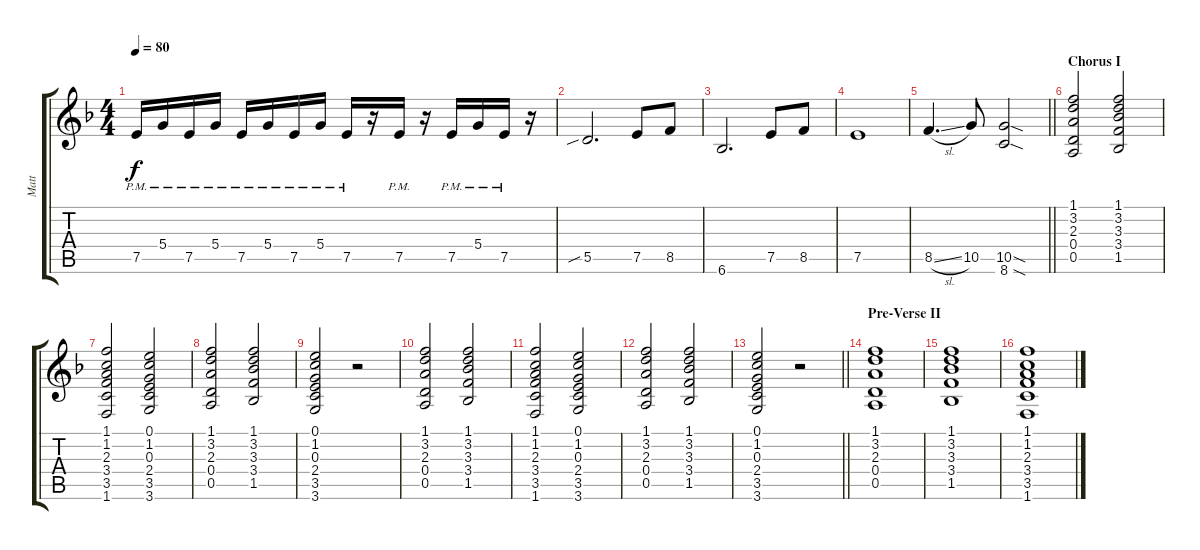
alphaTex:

\track ("Matt" "Matt") {instrument distortionguitar}
\staff {score tabs}
\tuning (E4 B3 G3 D3 A2 E2) {hide}
\ts (4 4)
\tempo 80
\clef g2
\ks f
7.5{pm}.16{dy f} 5.4{pm}.16 7.5{pm}.16 5.4{pm}.16 7.5{pm}.16 5.4{pm}.16 7.5{pm}.16 5.4{pm}.16 7.5{pm}.16 r.16 7.5{pm}.16 r.16 7.5{pm}.16 5.4{pm}.16 7.5{pm}.16 r.16 |
5.5{sib}.2{d} 7.5.8 8.5.8 |
6.6.2{d} 7.5.8 8.5.8 |
7.5.1 |
\barLineRight lightlight
8.5{sl}.4{d} 10.5.8 (10.5{sod} 8.6{sod}).2 |
\section ("" "Chorus I")
(1.1 3.2 2.3 0.4 0.5).2{volume 10} (1.1 3.2 3.3 3.4 1.5).2 |
(1.1 1.2 2.3 3.4 3.5 1.6).2 (0.1 1.2 0.3 2.4 3.5 3.6).2 |
(1.1 3.2 2.3 0.4 0.5).2 (1.1 3.2 3.3 3.4 1.5).2 |
(0.1 1.2 0.3 2.4 3.5 3.6).2 r.2 |
(1.1 3.2 2.3 0.4 0.5).2 (1.1 3.2 3.3 3.4 1.5).2 |
(1.1 1.2 2.3 3.4 3.5 1.6).2 (0.1 1.2 0.3 2.4 3.5 3.6).2 |
(1.1 3.2 2.3 0.4 0.5).2 (1.1 3.2 3.3 3.4 1.5).2 |
\barLineRight lightlight
(0.1 1.2 0.3 2.4 3.5 3.6).2 r.2 |
\section ("" "Pre-Verse II")
(1.1 3.2 2.3 0.4 0.5).1 |
(1.1 3.2 3.3 3.4 1.5).1 |
(1.1 1.2 2.3 3.4 3.5 1.6).1
